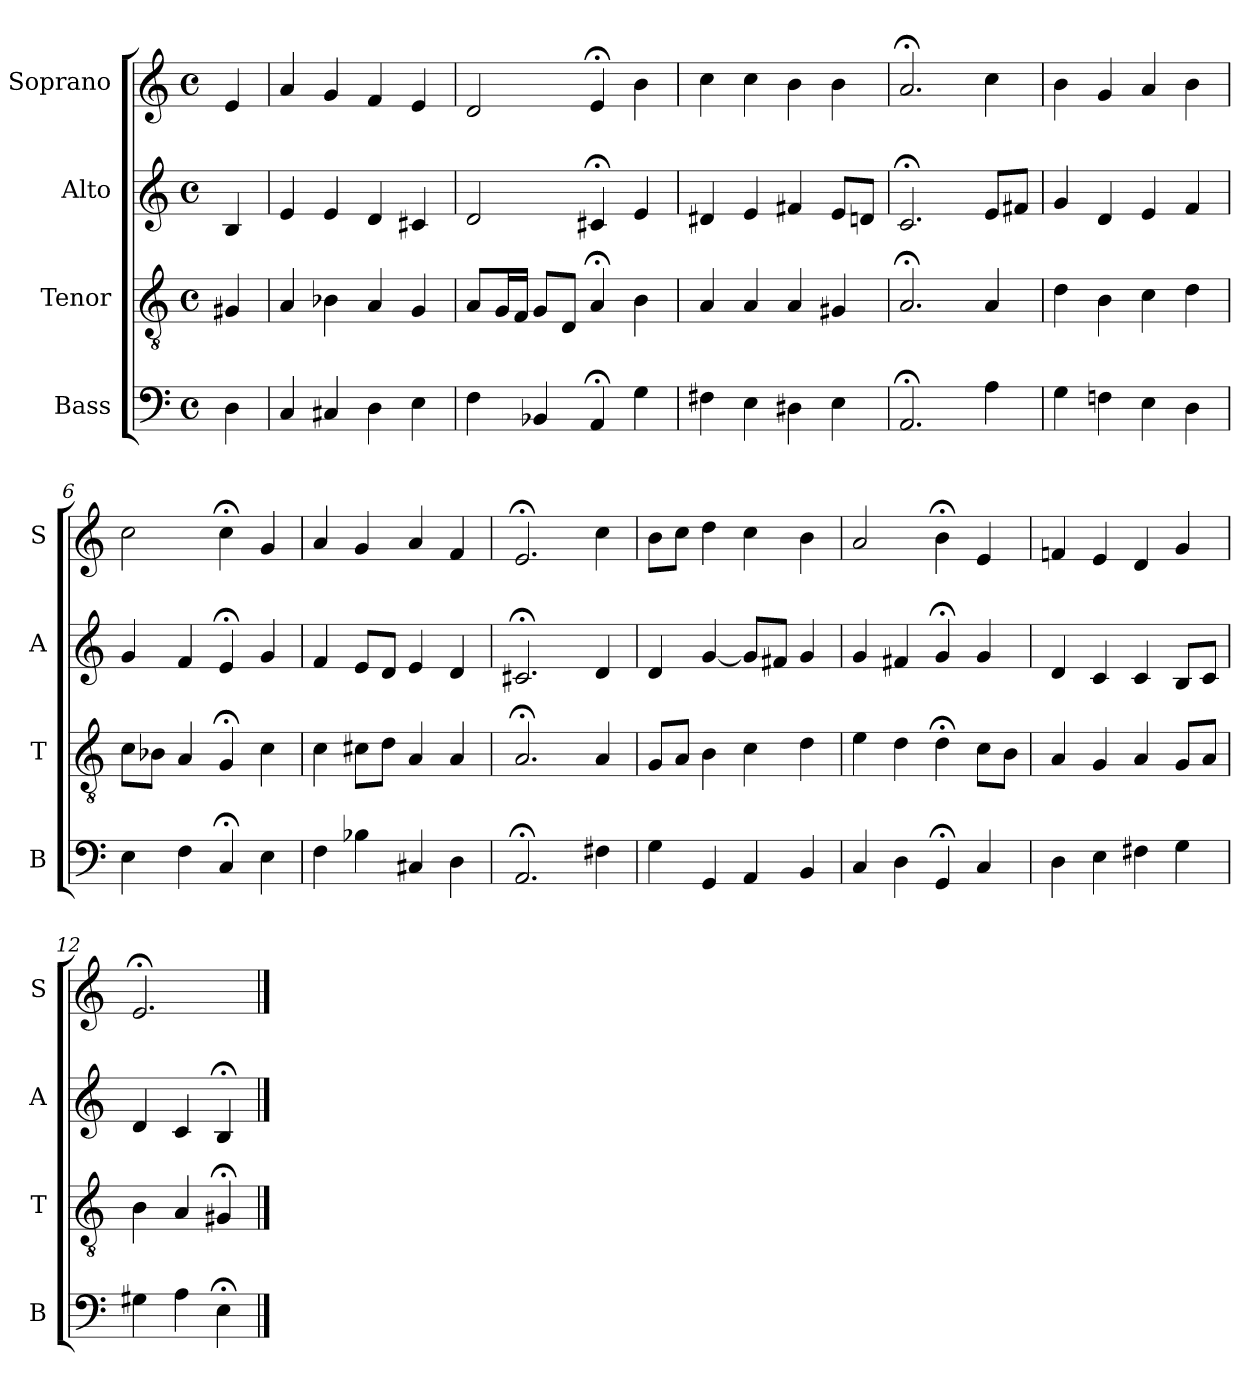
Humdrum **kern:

**kern	**kern	**kern	**kern
*part4	*part3	*part2	*part1
*staff4	*staff3	*staff2	*staff1
*I"Bass	*I"Tenor	*I"Alto	*I"Soprano
*I'B	*I'T	*I'A	*I'S
*clefF4	*clefGv2	*clefG2	*clefG2
*k[]	*k[]	*k[]	*k[]
*a:	*a:	*a:	*a:
*M4/4	*M4/4	*M4/4	*M4/4
*met(c)	*met(c)	*met(c)	*met(c)
*MM100	*MM100	*MM100	*MM100
=	=	=	=
4D	4G#X	4B	4e
=1	=1	=1	=1
4C	4A	4e	4a
4C#X	4B-X	4e	4g
4D	4A	4d	4f
4E	4G	4c#X	4e
=2	=2	=2	=2
4F	8AL	2d	2d
.	16GL	.	.
.	16FJJ	.	.
4BB-X	8GL	.	.
.	8DJ	.	.
4AA;<	4A;<	4c#X;<	4e;<
4G	4B	4e	4b
=3	=3	=3	=3
4F#X	4A	4d#X	4cc
4E	4A	4e	4cc
4D#X	4A	4f#X	4b
4E	4G#X	8eL	4b
.	.	8dnJ	.
=4	=4	=4	=4
2.AA;<	2.A;<	2.c;<	2.a;<
4A	4A	8eL	4cc
.	.	8f#XJ	.
=5	=5	=5	=5
4G	4d	4g	4b
4Fn	4B	4d	4g
4E	4c	4e	4a
4D	4d	4f	4b
=6	=6	=6	=6
4E	8cL	4g	2cc
.	8B-XJ	.	.
4F	4A	4f	.
4C;<	4G;<	4e;<	4cc;<
4E	4c	4g	4g
=7	=7	=7	=7
4F	4c	4f	4a
4B-X	8c#XL	8eL	4g
.	8dJ	8dJ	.
4C#X	4A	4e	4a
4D	4A	4d	4f
=8	=8	=8	=8
2.AA;<	2.A;<	2.c#X;<	2.e;<
4F#X	4A	4d	4cc
=9	=9	=9	=9
4G	8GL	4d	8bL
.	8AJ	.	8ccJ
4GG	4B	[4g	4dd
4AA	4c	8gL]	4cc
.	.	8f#XJ	.
4BB	4d	4g	4b
=10	=10	=10	=10
4C	4e	4g	2a
4D	4d	4f#X	.
4GG;<	4d;<	4g;<	4b;<
4C	8cL	4g	4e
.	8BJ	.	.
=11	=11	=11	=11
4D	4A	4d	4fn
4E	4G	4c	4e
4F#X	4A	4c	4d
4G	8GL	8BL	4g
.	8AJ	8cJ	.
=12	=12	=12	=12
4G#X	4B	4d	2.e;<
4A	4A	4c	.
4E;<	4G#X;<	4B;<	.
==	==	==	==
*-	*-	*-	*-
